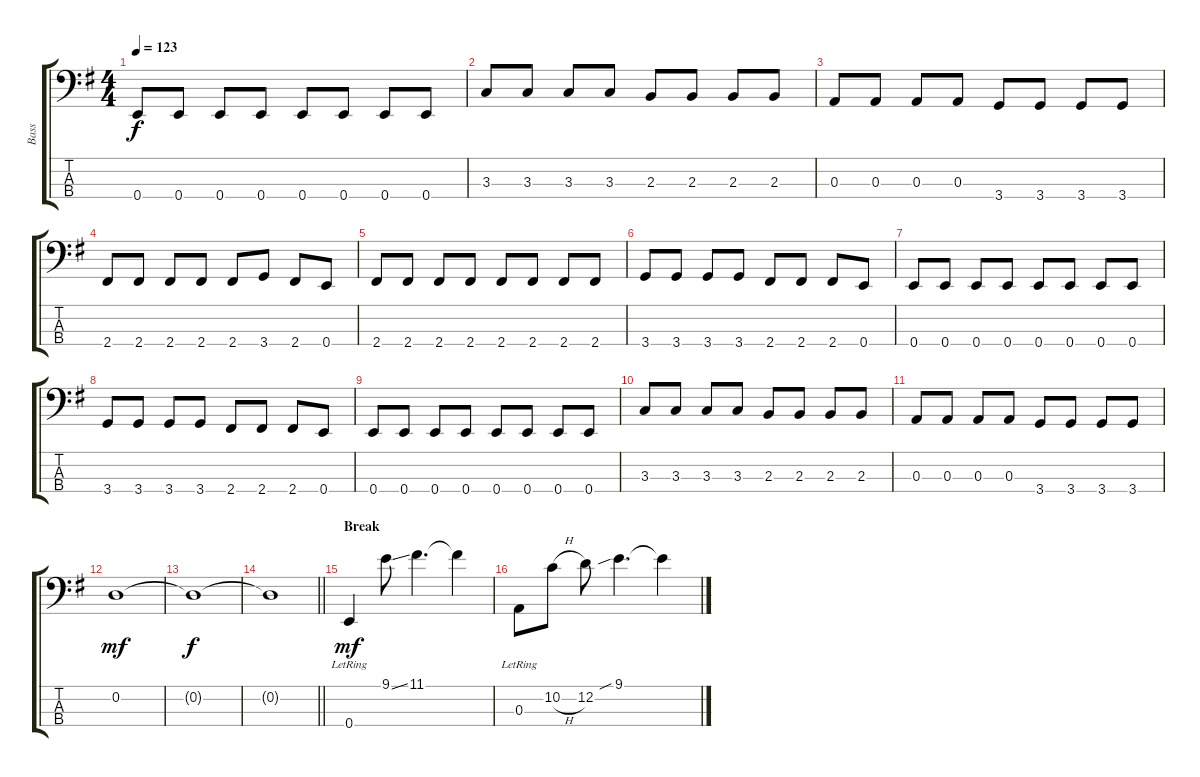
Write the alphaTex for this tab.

\track ("Bass" "Bass") {instrument electricbassfinger}
\staff {score tabs}
\tuning (G2 D2 A1 E1) {hide}
\ts (4 4)
\tempo 123
\clef f4
\ks g
0.4.8{dy f} 0.4.8 0.4.8 0.4.8 0.4.8 0.4.8 0.4.8 0.4.8 |
3.3.8 3.3.8 3.3.8 3.3.8 2.3.8 2.3.8 2.3.8 2.3.8 |
0.3.8 0.3.8 0.3.8 0.3.8 3.4.8 3.4.8 3.4.8 3.4.8 |
2.4.8 2.4.8 2.4.8 2.4.8 2.4.8 3.4.8 2.4.8 0.4.8 |
2.4.8 2.4.8 2.4.8 2.4.8 2.4.8 2.4.8 2.4.8 2.4.8 |
3.4.8 3.4.8 3.4.8 3.4.8 2.4.8 2.4.8 2.4.8 0.4.8 |
0.4.8 0.4.8 0.4.8 0.4.8 0.4.8 0.4.8 0.4.8 0.4.8 |
3.4.8 3.4.8 3.4.8 3.4.8 2.4.8 2.4.8 2.4.8 0.4.8 |
0.4.8 0.4.8 0.4.8 0.4.8 0.4.8 0.4.8 0.4.8 0.4.8 |
3.3.8 3.3.8 3.3.8 3.3.8 2.3.8 2.3.8 2.3.8 2.3.8 |
0.3.8 0.3.8 0.3.8 0.3.8 3.4.8 3.4.8 3.4.8 3.4.8 |
0.2.1{dy mf} |
0.2{t}.1{dy f} |
\barLineRight lightlight
0.2{t}.1 |
\section ("" "Break")
0.4{lr}.4{dy mf} 9.1{ss}.8 11.1.4{d} 11.1{t}.4 |
0.3{lr}.8 10.2{h}.8 12.2.8 9.1{sib}.4{d} 9.1{t}.4
